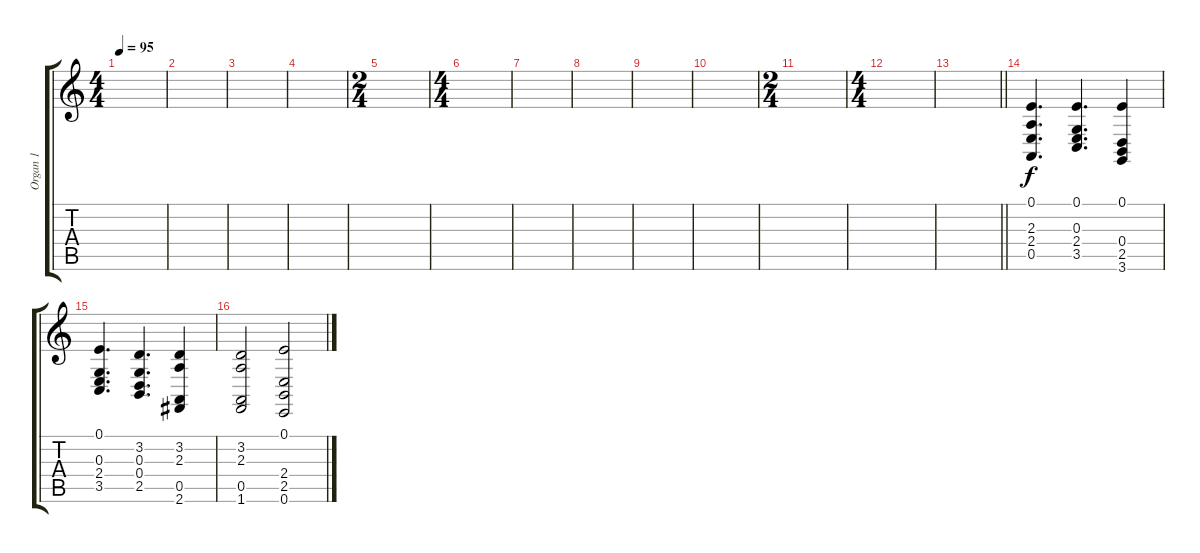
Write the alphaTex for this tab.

\track ("Organ 1" "Organ 1") {instrument drawbarorgan}
\staff {score tabs}
\tuning (E4 B3 G3 D3 A2 E2) {hide}
\ts (4 4)
\tempo 95
\clef g2
\ks c
|
|
|
|
\ts (2 4)
|
\ts (4 4)
|
|
|
|
|
\ts (2 4)
|
\ts (4 4)
|
\barLineRight lightlight
|
(0.1 2.3 2.4 0.5).4{d} (0.1 0.3 2.4 3.5).4{d} (0.1 0.4 2.5 3.6).4 |
(0.1 0.3 2.4 3.5).4{d} (3.2 0.3 0.4 2.5).4{d} (3.2 2.3 0.5 2.6).4 |
(3.2 2.3 0.5 1.6).2 (0.1 2.4 2.5 0.6).2
